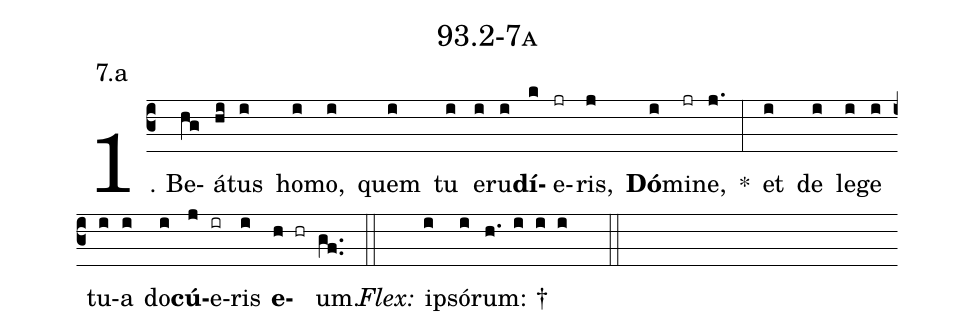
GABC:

name: 93.2-7a;
annotation: 7.a;
%%
(c3)1. Be(hg)á(hi)tus(i) ho(i)mo,(i) quem(i) tu(i) e(i)ru(i)<b>dí</b>(k)e(jr)ris,(j) <b>Dó</b>(i)mi(jr)ne,(j.) *(:) et(i) de(i) le(i)ge(i) tu(i)a(i) do(i)<b>cú</b>(j)e(ir)ris(i) <b>e</b>(h hr)um.(gf..) (::)
<i>Flex:</i>()  ip(i)só(i)rum: †(h. i i i  ::)

%E(i) u(i) o(j) u(i) a(h) e.(gf..) (::)
